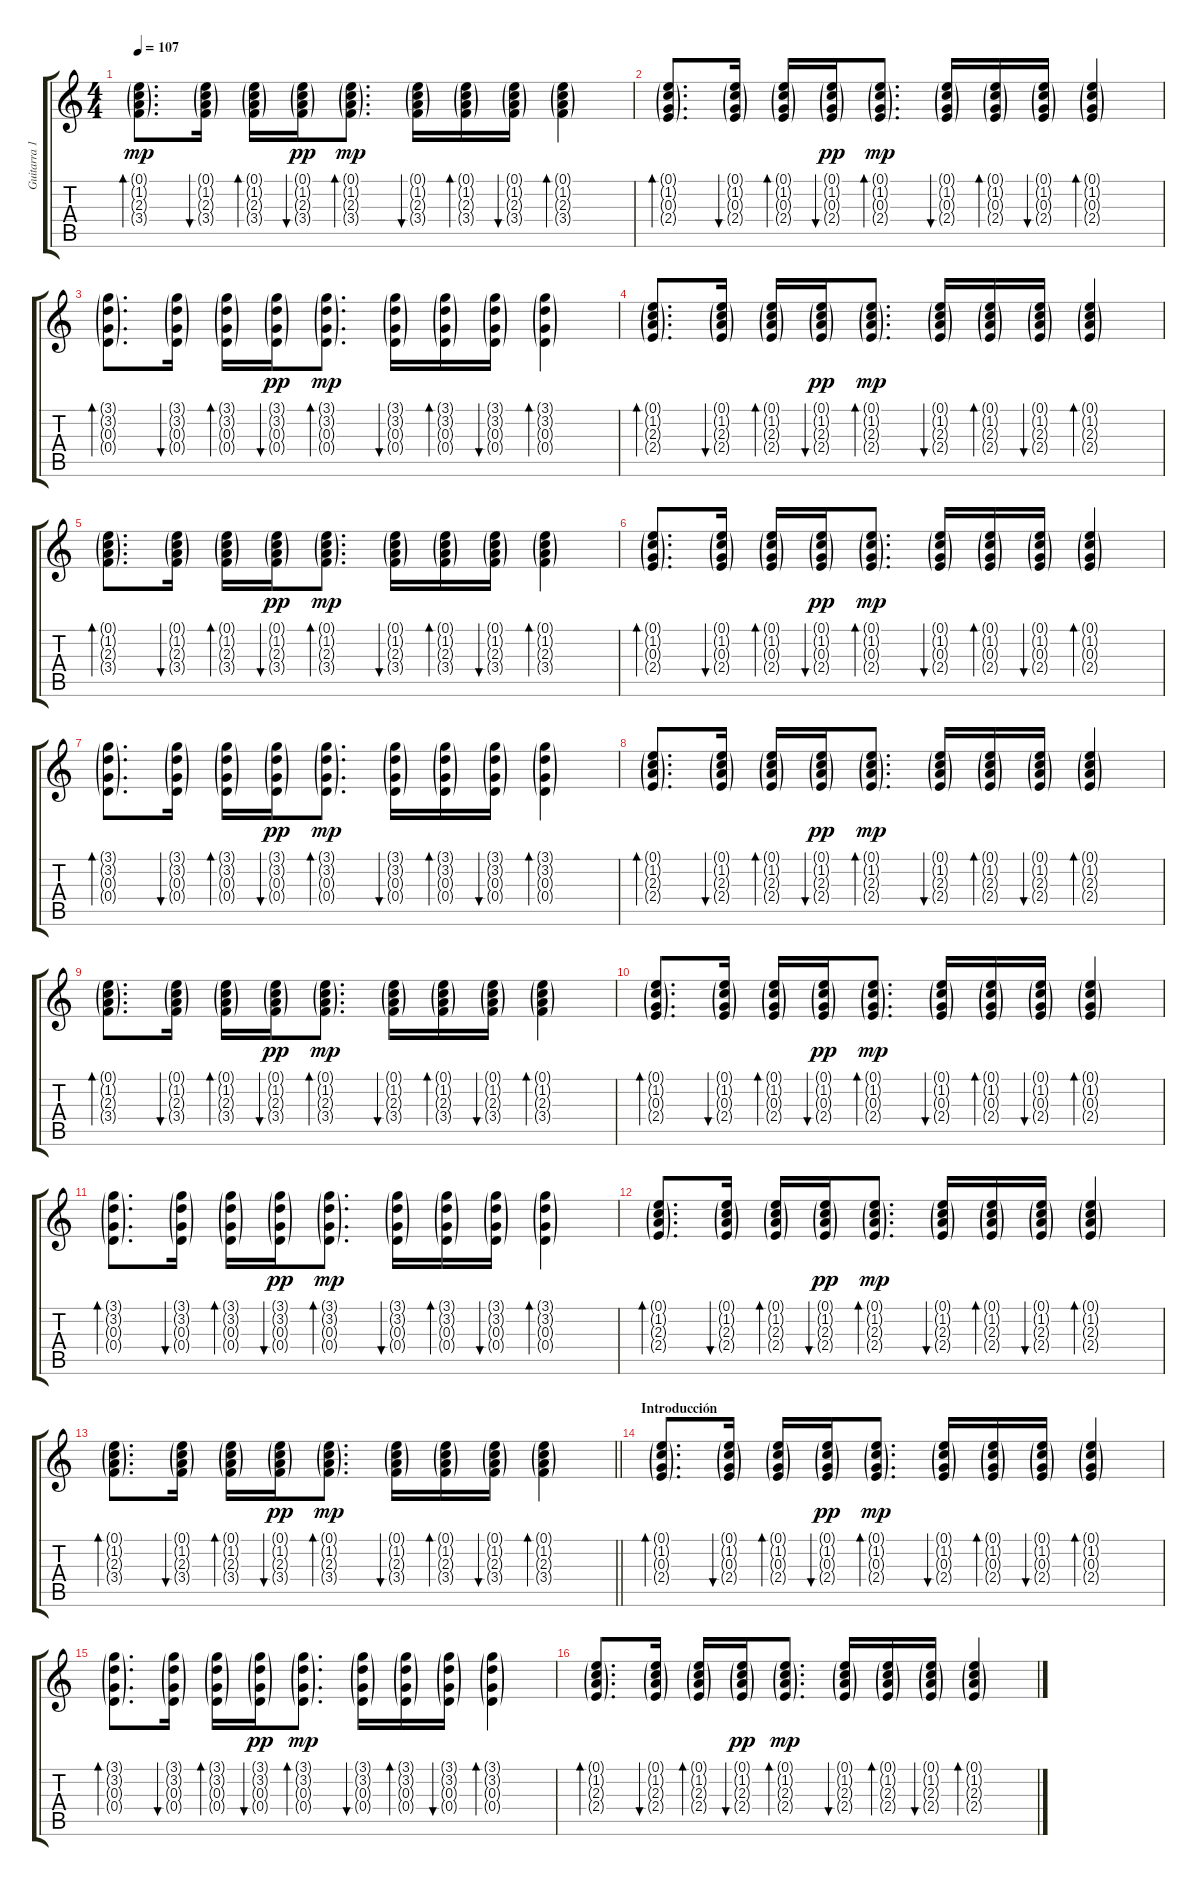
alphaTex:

\track ("Guitarra 1" "Guitarra 1") {instrument acousticguitarsteel}
\staff {score tabs}
\tuning (E4 B3 G3 D3 A2 E2) {hide}
\ts (4 4)
\tempo 107
\clef g2
\ks c
(0.1{g} 1.2{g} 2.3{g} 3.4{g}).8{d bd 120 dy mp} (0.1{g} 1.2{g} 2.3{g} 3.4{g}).16{bu 60} (0.1{g} 1.2{g} 2.3{g} 3.4{g}).16{bd 60} (0.1{g} 1.2{g} 2.3{g} 3.4{g}).16{bu 60 dy pp} (0.1{g} 1.2{g} 2.3{g} 3.4{g}).8{d bd 60 dy mp} (0.1{g} 1.2{g} 2.3{g} 3.4{g}).16{bu 120} (0.1{g} 1.2{g} 2.3{g} 3.4{g}).16{bd 60} (0.1{g} 1.2{g} 2.3{g} 3.4{g}).16{bu 60} (0.1{g} 1.2{g} 2.3{g} 3.4{g}).4{bd 30} |
(0.1{g} 1.2{g} 0.3{g} 2.4{g}).8{d bd 120} (0.1{g} 1.2{g} 0.3{g} 2.4{g}).16{bu 60} (0.1{g} 1.2{g} 0.3{g} 2.4{g}).16{bd 60} (0.1{g} 1.2{g} 0.3{g} 2.4{g}).16{bu 60 dy pp} (0.1{g} 1.2{g} 0.3{g} 2.4{g}).8{d bd 60 dy mp} (0.1{g} 1.2{g} 0.3{g} 2.4{g}).16{bu 120} (0.1{g} 1.2{g} 0.3{g} 2.4{g}).16{bd 60} (0.1{g} 1.2{g} 0.3{g} 2.4{g}).16{bu 60} (0.1{g} 1.2{g} 0.3{g} 2.4{g}).4{bd 30} |
(3.1{g} 3.2{g} 0.3{g} 0.4{g}).8{d bd 120} (3.1{g} 3.2{g} 0.3{g} 0.4{g}).16{bu 60} (3.1{g} 3.2{g} 0.3{g} 0.4{g}).16{bd 60} (3.1{g} 3.2{g} 0.3{g} 0.4{g}).16{bu 60 dy pp} (3.1{g} 3.2{g} 0.3{g} 0.4{g}).8{d bd 60 dy mp} (3.1{g} 3.2{g} 0.3{g} 0.4{g}).16{bu 120} (3.1{g} 3.2{g} 0.3{g} 0.4{g}).16{bd 60} (3.1{g} 3.2{g} 0.3{g} 0.4{g}).16{bu 60} (3.1{g} 3.2{g} 0.3{g} 0.4{g}).4{bd 30} |
(0.1{g} 1.2{g} 2.3{g} 2.4{g}).8{d bd 120} (0.1{g} 1.2{g} 2.3{g} 2.4{g}).16{bu 60} (0.1{g} 1.2{g} 2.3{g} 2.4{g}).16{bd 60} (0.1{g} 1.2{g} 2.3{g} 2.4{g}).16{bu 60 dy pp} (0.1{g} 1.2{g} 2.3{g} 2.4{g}).8{d bd 60 dy mp} (0.1{g} 1.2{g} 2.3{g} 2.4{g}).16{bu 120} (0.1{g} 1.2{g} 2.3{g} 2.4{g}).16{bd 60} (0.1{g} 1.2{g} 2.3{g} 2.4{g}).16{bu 60} (0.1{g} 1.2{g} 2.3{g} 2.4{g}).4{bd 30} |
(0.1{g} 1.2{g} 2.3{g} 3.4{g}).8{d bd 120} (0.1{g} 1.2{g} 2.3{g} 3.4{g}).16{bu 60} (0.1{g} 1.2{g} 2.3{g} 3.4{g}).16{bd 60} (0.1{g} 1.2{g} 2.3{g} 3.4{g}).16{bu 60 dy pp} (0.1{g} 1.2{g} 2.3{g} 3.4{g}).8{d bd 60 dy mp} (0.1{g} 1.2{g} 2.3{g} 3.4{g}).16{bu 120} (0.1{g} 1.2{g} 2.3{g} 3.4{g}).16{bd 60} (0.1{g} 1.2{g} 2.3{g} 3.4{g}).16{bu 60} (0.1{g} 1.2{g} 2.3{g} 3.4{g}).4{bd 30} |
(0.1{g} 1.2{g} 0.3{g} 2.4{g}).8{d bd 120} (0.1{g} 1.2{g} 0.3{g} 2.4{g}).16{bu 60} (0.1{g} 1.2{g} 0.3{g} 2.4{g}).16{bd 60} (0.1{g} 1.2{g} 0.3{g} 2.4{g}).16{bu 60 dy pp} (0.1{g} 1.2{g} 0.3{g} 2.4{g}).8{d bd 60 dy mp} (0.1{g} 1.2{g} 0.3{g} 2.4{g}).16{bu 120} (0.1{g} 1.2{g} 0.3{g} 2.4{g}).16{bd 60} (0.1{g} 1.2{g} 0.3{g} 2.4{g}).16{bu 60} (0.1{g} 1.2{g} 0.3{g} 2.4{g}).4{bd 30} |
(3.1{g} 3.2{g} 0.3{g} 0.4{g}).8{d bd 120} (3.1{g} 3.2{g} 0.3{g} 0.4{g}).16{bu 60} (3.1{g} 3.2{g} 0.3{g} 0.4{g}).16{bd 60} (3.1{g} 3.2{g} 0.3{g} 0.4{g}).16{bu 60 dy pp} (3.1{g} 3.2{g} 0.3{g} 0.4{g}).8{d bd 60 dy mp} (3.1{g} 3.2{g} 0.3{g} 0.4{g}).16{bu 120} (3.1{g} 3.2{g} 0.3{g} 0.4{g}).16{bd 60} (3.1{g} 3.2{g} 0.3{g} 0.4{g}).16{bu 60} (3.1{g} 3.2{g} 0.3{g} 0.4{g}).4{bd 30} |
(0.1{g} 1.2{g} 2.3{g} 2.4{g}).8{d bd 120} (0.1{g} 1.2{g} 2.3{g} 2.4{g}).16{bu 60} (0.1{g} 1.2{g} 2.3{g} 2.4{g}).16{bd 60} (0.1{g} 1.2{g} 2.3{g} 2.4{g}).16{bu 60 dy pp} (0.1{g} 1.2{g} 2.3{g} 2.4{g}).8{d bd 60 dy mp} (0.1{g} 1.2{g} 2.3{g} 2.4{g}).16{bu 120} (0.1{g} 1.2{g} 2.3{g} 2.4{g}).16{bd 60} (0.1{g} 1.2{g} 2.3{g} 2.4{g}).16{bu 60} (0.1{g} 1.2{g} 2.3{g} 2.4{g}).4{bd 30} |
(0.1{g} 1.2{g} 2.3{g} 3.4{g}).8{d bd 120} (0.1{g} 1.2{g} 2.3{g} 3.4{g}).16{bu 60} (0.1{g} 1.2{g} 2.3{g} 3.4{g}).16{bd 60} (0.1{g} 1.2{g} 2.3{g} 3.4{g}).16{bu 60 dy pp} (0.1{g} 1.2{g} 2.3{g} 3.4{g}).8{d bd 60 dy mp} (0.1{g} 1.2{g} 2.3{g} 3.4{g}).16{bu 120} (0.1{g} 1.2{g} 2.3{g} 3.4{g}).16{bd 60} (0.1{g} 1.2{g} 2.3{g} 3.4{g}).16{bu 60} (0.1{g} 1.2{g} 2.3{g} 3.4{g}).4{bd 30} |
(0.1{g} 1.2{g} 0.3{g} 2.4{g}).8{d bd 120} (0.1{g} 1.2{g} 0.3{g} 2.4{g}).16{bu 60} (0.1{g} 1.2{g} 0.3{g} 2.4{g}).16{bd 60} (0.1{g} 1.2{g} 0.3{g} 2.4{g}).16{bu 60 dy pp} (0.1{g} 1.2{g} 0.3{g} 2.4{g}).8{d bd 60 dy mp} (0.1{g} 1.2{g} 0.3{g} 2.4{g}).16{bu 120} (0.1{g} 1.2{g} 0.3{g} 2.4{g}).16{bd 60} (0.1{g} 1.2{g} 0.3{g} 2.4{g}).16{bu 60} (0.1{g} 1.2{g} 0.3{g} 2.4{g}).4{bd 30} |
(3.1{g} 3.2{g} 0.3{g} 0.4{g}).8{d bd 120} (3.1{g} 3.2{g} 0.3{g} 0.4{g}).16{bu 60} (3.1{g} 3.2{g} 0.3{g} 0.4{g}).16{bd 60} (3.1{g} 3.2{g} 0.3{g} 0.4{g}).16{bu 60 dy pp} (3.1{g} 3.2{g} 0.3{g} 0.4{g}).8{d bd 60 dy mp} (3.1{g} 3.2{g} 0.3{g} 0.4{g}).16{bu 120} (3.1{g} 3.2{g} 0.3{g} 0.4{g}).16{bd 60} (3.1{g} 3.2{g} 0.3{g} 0.4{g}).16{bu 60} (3.1{g} 3.2{g} 0.3{g} 0.4{g}).4{bd 30} |
(0.1{g} 1.2{g} 2.3{g} 2.4{g}).8{d bd 120} (0.1{g} 1.2{g} 2.3{g} 2.4{g}).16{bu 60} (0.1{g} 1.2{g} 2.3{g} 2.4{g}).16{bd 60} (0.1{g} 1.2{g} 2.3{g} 2.4{g}).16{bu 60 dy pp} (0.1{g} 1.2{g} 2.3{g} 2.4{g}).8{d bd 60 dy mp} (0.1{g} 1.2{g} 2.3{g} 2.4{g}).16{bu 120} (0.1{g} 1.2{g} 2.3{g} 2.4{g}).16{bd 60} (0.1{g} 1.2{g} 2.3{g} 2.4{g}).16{bu 60} (0.1{g} 1.2{g} 2.3{g} 2.4{g}).4{bd 30} |
\barLineRight lightlight
(0.1{g} 1.2{g} 2.3{g} 3.4{g}).8{d bd 120} (0.1{g} 1.2{g} 2.3{g} 3.4{g}).16{bu 60} (0.1{g} 1.2{g} 2.3{g} 3.4{g}).16{bd 60} (0.1{g} 1.2{g} 2.3{g} 3.4{g}).16{bu 60 dy pp} (0.1{g} 1.2{g} 2.3{g} 3.4{g}).8{d bd 60 dy mp} (0.1{g} 1.2{g} 2.3{g} 3.4{g}).16{bu 120} (0.1{g} 1.2{g} 2.3{g} 3.4{g}).16{bd 60} (0.1{g} 1.2{g} 2.3{g} 3.4{g}).16{bu 60} (0.1{g} 1.2{g} 2.3{g} 3.4{g}).4{bd 30} |
\section ("" "Introducción")
(0.1{g} 1.2{g} 0.3{g} 2.4{g}).8{d bd 120} (0.1{g} 1.2{g} 0.3{g} 2.4{g}).16{bu 60} (0.1{g} 1.2{g} 0.3{g} 2.4{g}).16{bd 60} (0.1{g} 1.2{g} 0.3{g} 2.4{g}).16{bu 60 dy pp} (0.1{g} 1.2{g} 0.3{g} 2.4{g}).8{d bd 60 dy mp} (0.1{g} 1.2{g} 0.3{g} 2.4{g}).16{bu 120} (0.1{g} 1.2{g} 0.3{g} 2.4{g}).16{bd 60} (0.1{g} 1.2{g} 0.3{g} 2.4{g}).16{bu 60} (0.1{g} 1.2{g} 0.3{g} 2.4{g}).4{bd 30} |
(3.1{g} 3.2{g} 0.3{g} 0.4{g}).8{d bd 120} (3.1{g} 3.2{g} 0.3{g} 0.4{g}).16{bu 60} (3.1{g} 3.2{g} 0.3{g} 0.4{g}).16{bd 60} (3.1{g} 3.2{g} 0.3{g} 0.4{g}).16{bu 60 dy pp} (3.1{g} 3.2{g} 0.3{g} 0.4{g}).8{d bd 60 dy mp} (3.1{g} 3.2{g} 0.3{g} 0.4{g}).16{bu 120} (3.1{g} 3.2{g} 0.3{g} 0.4{g}).16{bd 60} (3.1{g} 3.2{g} 0.3{g} 0.4{g}).16{bu 60} (3.1{g} 3.2{g} 0.3{g} 0.4{g}).4{bd 30} |
(0.1{g} 1.2{g} 2.3{g} 2.4{g}).8{d bd 120} (0.1{g} 1.2{g} 2.3{g} 2.4{g}).16{bu 60} (0.1{g} 1.2{g} 2.3{g} 2.4{g}).16{bd 60} (0.1{g} 1.2{g} 2.3{g} 2.4{g}).16{bu 60 dy pp} (0.1{g} 1.2{g} 2.3{g} 2.4{g}).8{d bd 60 dy mp} (0.1{g} 1.2{g} 2.3{g} 2.4{g}).16{bu 120} (0.1{g} 1.2{g} 2.3{g} 2.4{g}).16{bd 60} (0.1{g} 1.2{g} 2.3{g} 2.4{g}).16{bu 60} (0.1{g} 1.2{g} 2.3{g} 2.4{g}).4{bd 30}
